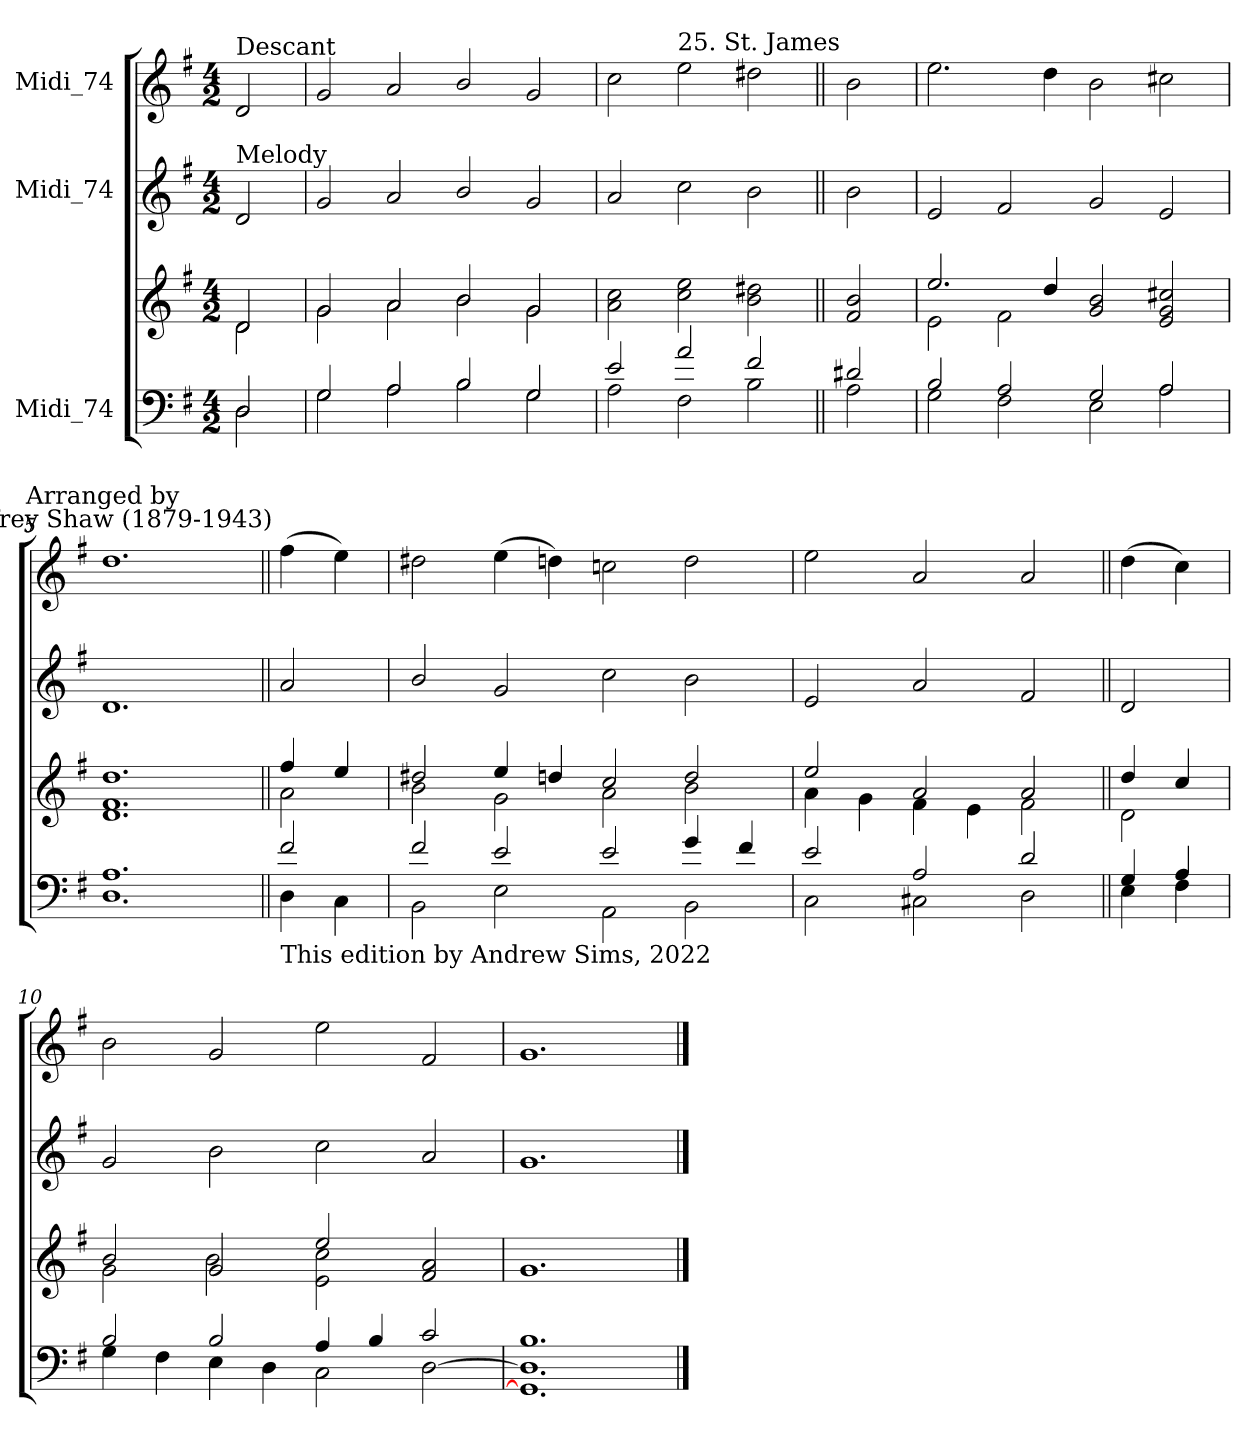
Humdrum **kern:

**kern	**kern	**kern	**kern
*part3	*part3	*part2	*part1
*staff4	*staff3	*staff2	*staff1
*I"Midi_74	*	*I"Midi_74	*I"Midi_74
*clefF4	*clefG2	*clefG2	*clefG2
*k[f#]	*k[f#]	*k[f#]	*k[f#]
*G:	*G:	*G:	*G:
*M4/2	*M4/2	*M4/2	*M4/2
=	=	=	=
*^	*^	*	*
*	*^	*	*^	*	*
!	!	!	!	!	!	!	!LO:TX:a:t=Descant
!	!	!	!	!	!	!LO:TX:a:t=Melody	!
2D/	2ryy	2D\	2d/	2d\	2ryy	2d	2d
=1	=1	=1	=1	=1	=1	=1	=1
2G/	0ryy	2G\	2g/	2g\	0ryy	2g	2g
2A/	.	2A\	2a/	2a\	.	2a	2a
2B/	.	2B\	2b/	2b\	.	2b/	2b/
2G/	.	2G\	2g/	2g\	.	2g	2g
=2	=2	=2	=2	=2	=2	=2	=2
2e/	1.ryy	2A\	1.ryy	1.ryy	2a\ 2cc\	2a	2cc
!	!	!	!	!	!	!	!LO:TX:a:t=25. St. James
2a/	.	2F#\	.	.	2cc\ 2ee\	2cc	2ee
2f#/	.	2B\	.	.	2b\ 2dd#X\	2b	2dd#X
=3||	=3||	=3||	=3||	=3||	=3||	=3||	=3||
2d#X/	2ryy	2A\	2f#/ 2b/	2ryy	2ryy	2b	2b
=4	=4	=4	=4	=4	=4	=4	=4
2B/	0ryy	2G\	2.ee/	0ryy	2e\	2e	2.ee
2A/	.	2F#\	.	.	2f#\	2f#	.
.	.	.	4dd/	.	.	.	4dd
2G/	.	2E\	2g/ 2b/	.	1ryy	2g	2b
2A/	.	2A\	2e/ 2g/ 2cc#X/	.	.	2e	2cc#X
=5	=5	=5	=5	=5	=5	=5	=5
!	!	!	!	!	!	!	!LO:TX:a:cj:t=Arranged by\nGeoffrey Shaw (1879-1943)
1.A/	1.ryy	1.D\	1.d/ 1.f#/ 1.dd/	1.ryy	1.ryy	1.d	1.dd
!!LO:LB:g=z
=6||	=6||	=6||	=6||	=6||	=6||	=6||	=6||
!LO:TX:b:t=This edition by Andrew Sims, 2022	!	!	!	!	!	!	!
2f#/	2ryy	4D\	4ff#/	2ryy	2a\	2a	(>4ff#
.	.	4C\	4ee/	.	.	.	4ee)
=7	=7	=7	=7	=7	=7	=7	=7
2f#/	0ryy	2BB\	2dd#X/	0ryy	2b\	2b/	2dd#X
2e/	.	2E\	4ee/	.	2g\	2g	(>4ee
.	.	.	4ddn/	.	.	.	4ddn)
2e/	.	2AA\	2cc/	.	2a\	2cc	2ccn
4g/	.	2BB\	2dd/	.	2b\	2b	2dd
4f#/	.	.	.	.	.	.	.
=8	=8	=8	=8	=8	=8	=8	=8
2e/	1.ryy	2C\	2ee/	1.ryy	4a\	2e	2ee
.	.	.	.	.	4g\	.	.
2A/	.	2C#X\	2a/	.	4f#\	2a	2a
.	.	.	.	.	4e\	.	.
2d/	.	2D\	2a/	.	2f#\	2f#	2a
=9||	=9||	=9||	=9||	=9||	=9||	=9||	=9||
4G/	2ryy	4E\	4dd/	2ryy	2d\	2d	(>4dd
4A/	.	4F#\	4cc/	.	.	.	4cc)
=10	=10	=10	=10	=10	=10	=10	=10
2B/	0ryy	4G\	2b/	0ryy	2g\	2g	2b
.	.	4F#\	.	.	.	.	.
2B/	.	4E\	2g/	.	2b\	2b	2g
.	.	4D\	.	.	.	.	.
4A/	.	2C\	2ee/	.	2e\ 2cc\	2cc	2ee
4B/	.	.	.	.	.	.	.
2c/	.	[2D\	2f#/ 2a/	.	2ryy	2a	2f#
=11	=11	=11	=11	=11	=11	=11	=11
1.B/	1.ryy	1.GG\] 1.D\]	1.g/	1.ryy	1.ryy	1.g	1.g
*v	*v	*v	*	*	*	*	*
*	*v	*v	*v	*	*
==	==	==	==
*-	*-	*-	*-
